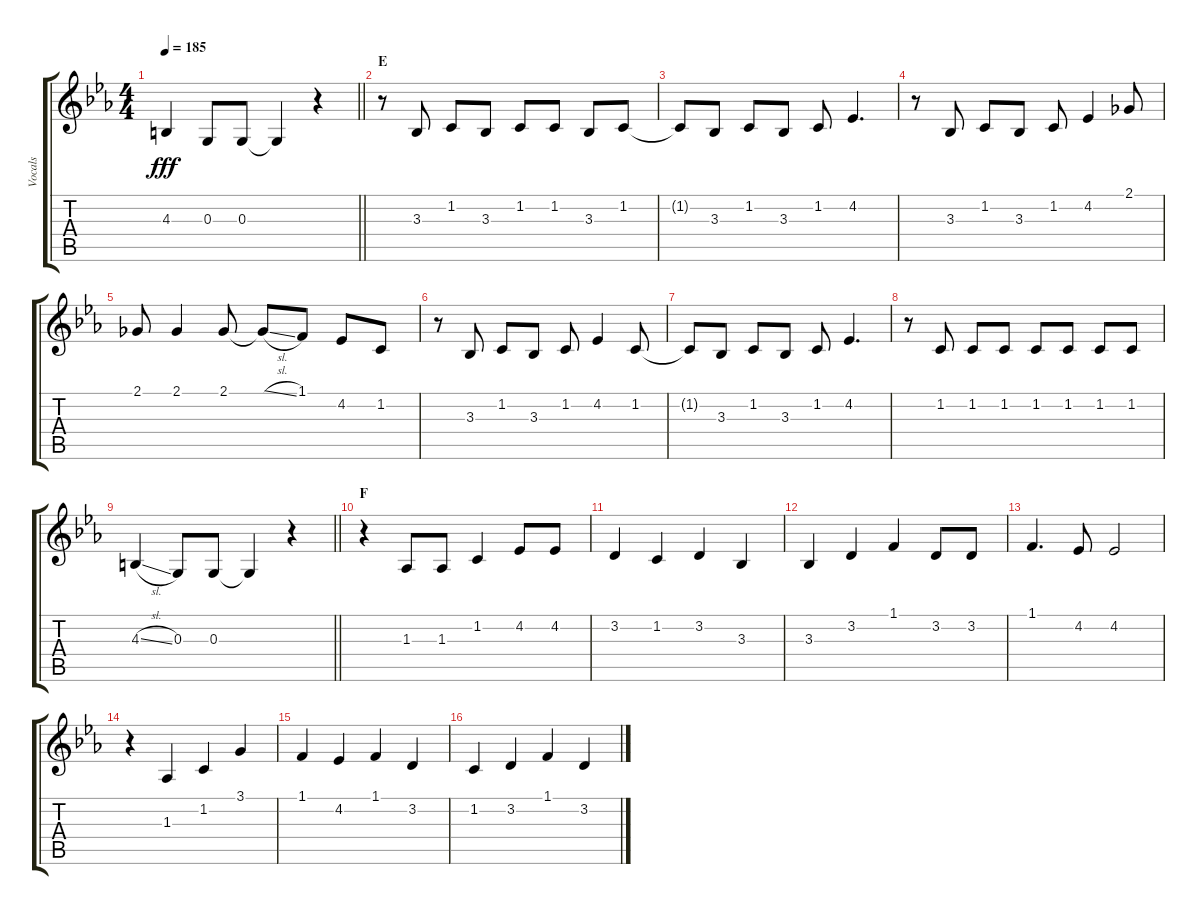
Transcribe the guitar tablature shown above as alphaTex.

\track ("Vocals" "Vocals") {instrument voiceoohs}
\staff {score tabs}
\tuning (E4 B3 G3 D3 A2 E2) {hide}
\ts (4 4)
\tempo 185
\clef g2
\barLineRight lightlight
\ks eb
4.3.4{dy fff} 0.3.8 0.3.8 0.3{t}.4 r.4 |
\section ("" "E")
r.8 3.3.8 1.2.8 3.3.8 1.2.8 1.2.8 3.3.8 1.2.8 |
1.2{t}.8 3.3.8 1.2.8 3.3.8 1.2.8 4.2.4{d} |
r.8 3.3.8 1.2.8 3.3.8 1.2.8 4.2.4 2.1.8 |
2.1.8 2.1.4 2.1.8 2.1{sl t}.8 1.1.8 4.2.8 1.2.8 |
r.8 3.3.8 1.2.8 3.3.8 1.2.8 4.2.4 1.2.8 |
1.2{t}.8 3.3.8 1.2.8 3.3.8 1.2.8 4.2.4{d} |
r.8 1.2.8 1.2.8 1.2.8 1.2.8 1.2.8 1.2.8 1.2.8 |
\barLineRight lightlight
4.3{sl}.4 0.3.8 0.3.8 0.3{t}.4 r.4 |
\section ("" "F")
r.4 1.3.8 1.3.8 1.2.4 4.2.8 4.2.8 |
3.2.4 1.2.4 3.2.4 3.3.4 |
3.3.4 3.2.4 1.1.4 3.2.8 3.2.8 |
1.1.4{d} 4.2.8 4.2.2 |
r.4 1.3.4 1.2.4 3.1.4 |
1.1.4 4.2.4 1.1.4 3.2.4 |
1.2.4 3.2.4 1.1.4 3.2.4
